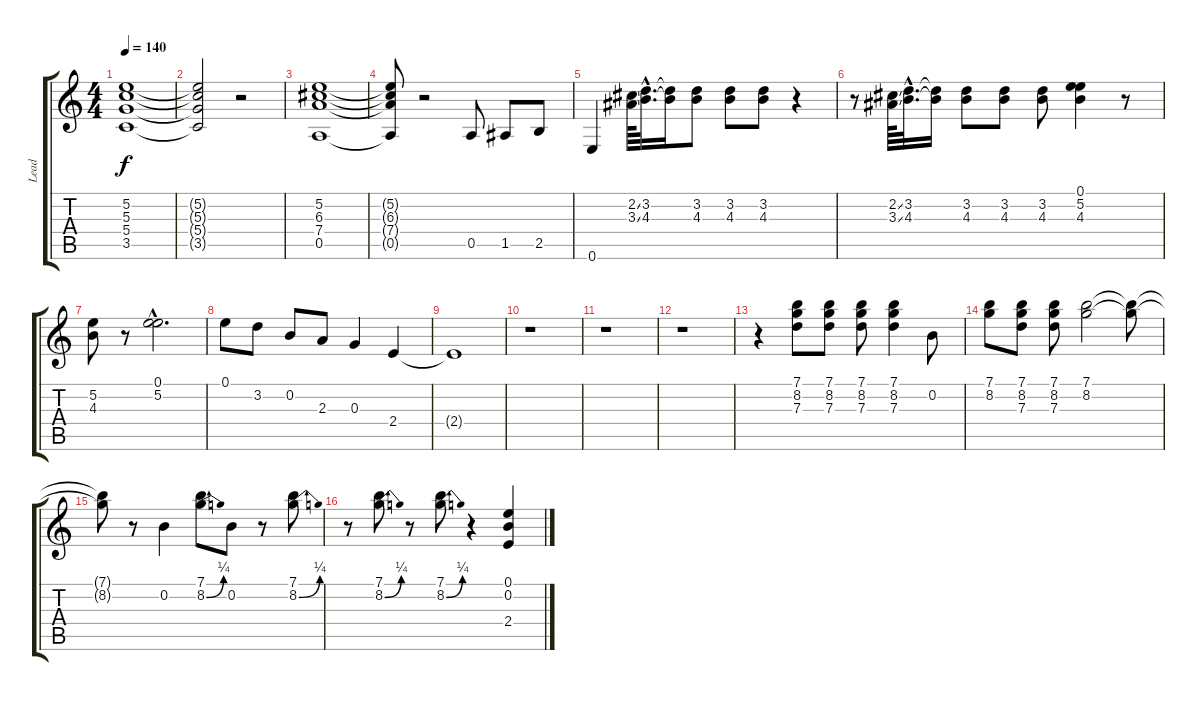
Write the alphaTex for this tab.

\track ("Lead" "Lead") {instrument electricguitarclean}
\staff {score tabs}
\tuning (E4 B3 G3 D3 A2 E2) {hide}
\ts (4 4)
\tempo 140
\clef g2
\ks c
(5.2 5.3 5.4 3.5).1{dy f} |
(5.2{t} 5.3{t} 5.4{t} 3.5{t}).2 r.2 |
(5.2 6.3 7.4 0.5).1 |
(5.2{t} 6.3{t} 7.4{t} 0.5{t}).8 r.2 0.5.8 1.5.8 2.5.8 |
0.6.4 (2.2{ss} 3.3{ss}).64 (3.2{hac} 4.3{hac}).32{d} (3.2{t} 4.3{t}).16 (3.2 4.3).8 (3.2 4.3).8 (3.2 4.3).8 r.4 |
r.8 (2.2{ss} 3.3{ss}).64 (3.2{hac} 4.3{hac}).32{d} (3.2{t} 4.3{t}).16 (3.2 4.3).8 (3.2 4.3).8 (3.2 4.3).8 (0.1 5.2 4.3).4 r.8 |
(5.2 4.3).8 r.8 (0.1{hac} 5.2{hac}).2{d} |
0.1.8 3.2.8 0.2.8 2.3.8 0.3.4 2.4.4 |
2.4{t}.1 |
r.1 |
r.1 |
r.1 |
r.4 (7.1 8.2 7.3).8 (7.1 8.2 7.3).8 (7.1 8.2 7.3).8 (7.1 8.2 7.3).4 0.2.8 |
(7.1 8.2).8 (7.1 8.2 7.3).8 (7.1 8.2 7.3).8 (7.1 8.2).2 (7.1{t} 8.2{t}).8 |
(7.1{t} 8.2{t}).8 r.8 0.2.4 (7.1 8.2{be (bend 0 0 60 1)}).8 0.2.8 r.8 (7.1 8.2{be (bend 0 0 60 1)}).8 |
r.8 (7.1 8.2{be (bend 0 0 60 1)}).8 r.8 (7.1 8.2{be (bend 0 0 60 1)}).8 r.4 (0.1 0.2 2.4).4
